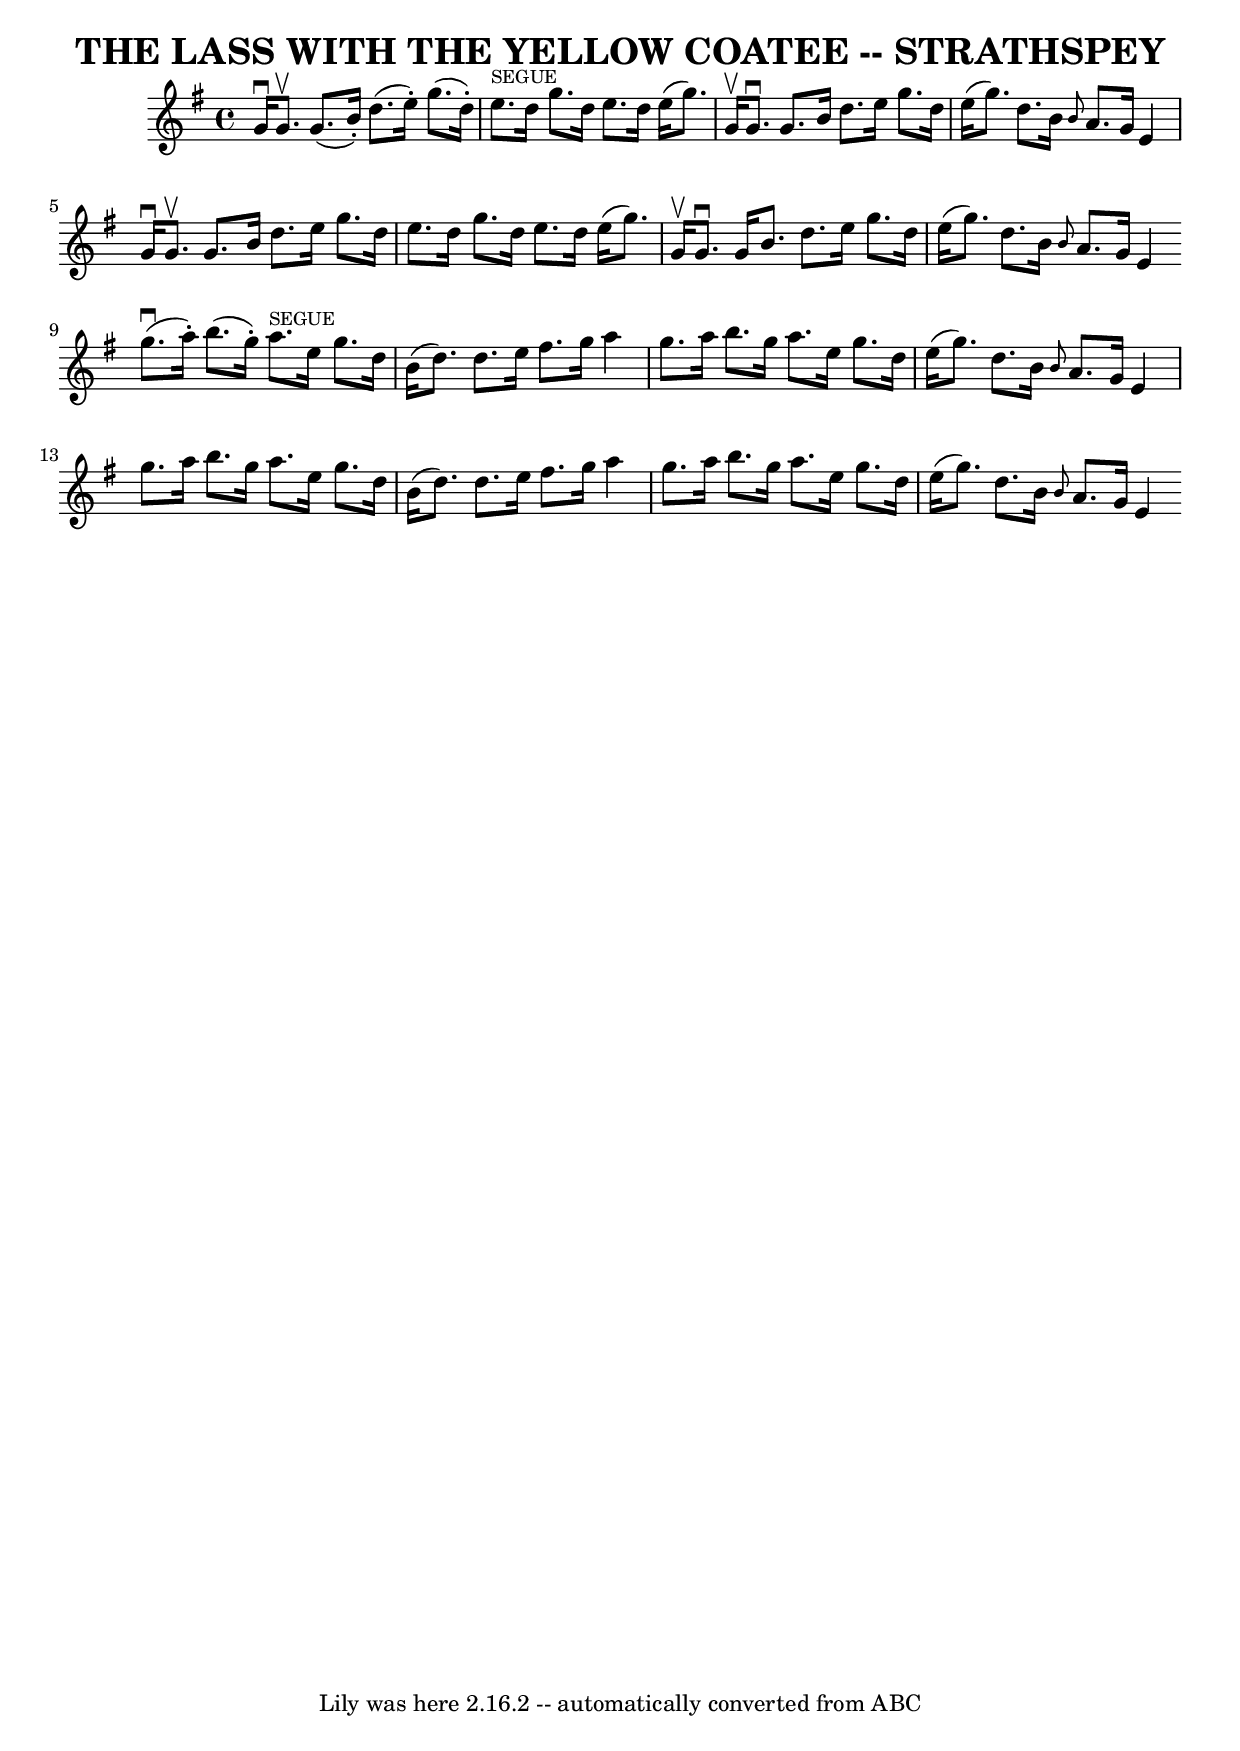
\version "2.16.2"
\include "Mammoth.ily"
\header {
  %% book = "Ryan's Mammoth Collection of Fiddle Tunes"
 composer = ""
 crossRefNumber = "1"
 footnotes = ""
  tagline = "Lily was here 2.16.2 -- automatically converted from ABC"
  title = "THE LASS WITH THE YELLOW COATEE -- STRATHSPEY"

}
voicedefault =  {


  \override Staff.TimeSignature #'style = #'C
  \time 4/4 
  \key g \major
 g'16^\downbow g'8.^\upbow g'8. (b'16-.) d''8. (e''16-.) g''8. (d''16-.)    |
 e''8.^\segue d''16 g''8. d''16 e''8. d''16 e''16 (g''8.)    |
  
 g'16^\upbow g'8.^\downbow g'8. b'16 d''8. e''16 g''8. d''16     |
 e''16 (g''8.) d''8. b'16  \grace { b'8  
				   } a'8. g'16 e'4     |
 g'16^\downbow g'8.^\upbow g'8. b'16 d''8. e''16 g''8. d''16     |
 e''8. d''16 g''8. d''16 e''8. d''16 e''16 (g''8.)    |
 g'16^\upbow g'8.^\downbow g'16 b'8. d''8. e''16 g''8. d''16     |
  
 e''16 (g''8.) d''8. b'16  \grace { b'8  
				   } a'8. g'16 e'4      \bar " |." g''8. (^\downbow a''16-.) b''8. (g''16-.) a''8.^\segue e''16 g''8. d''16     |
 b'16 (d''8.) d''8. e''16 fis''8. g''16 a''4     |
 g''8. a''16 b''8. g''16 a''8. e''16 g''8. d''16     |
 e''16 (
 g''8.) d''8. b'16  \grace { b'8   			    } a'8. g'16 e'4     |
 g''8. a''16 b''8. g''16 a''8. e''16 g''8. d''16      |
 b'16 (d''8.) d''8. e''16 fis''8. g''16 a''4     |
 g''8. a''16 b''8. g''16 a''8. e''16 g''8. d''16     |
 e''16 (g''8.) d''8. b'16  \grace { b'8  
				   } a'8. g'16 e'4    \bar " |."   

}

\score{
  <<

    \context Staff="default"
    {
      \voicedefault 
      
    }

  >>
  \layout {
    
  }
  \midi {
  }

}
